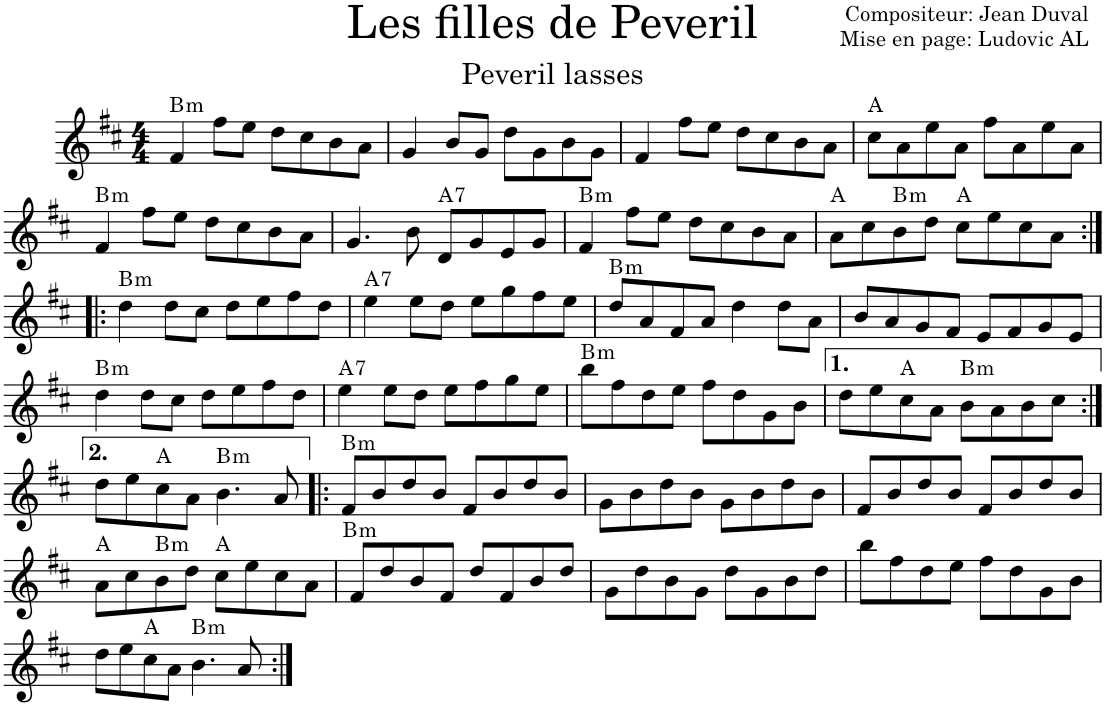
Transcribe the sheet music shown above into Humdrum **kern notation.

**kern	**harte
*part1	*part1
*staff1	*
*I"Violon	*
*I'Vln.	*
*clefG2	*
*k[f#c#]	*
*M4/4	*
=1	=1
!	!LO:H:kt=m
4f#/	B:min
8ff#\L	.
8ee\J	.
8dd\L	.
8cc#\	.
8b\	.
8a\J	.
=2	=2
4g/	.
8b/L	.
8g/J	.
8dd\L	.
8g\	.
8b\	.
8g\J	.
=3	=3
4f#/	.
8ff#\L	.
8ee\J	.
8dd\L	.
8cc#\	.
8b\	.
8a\J	.
=4	=4
8cc#\L	A:maj
8a\	.
8ee\	.
8a\J	.
8ff#\L	.
8a\	.
8ee\	.
8a\J	.
!!LO:LB:g=z
=5	=5
!	!LO:H:kt=m
4f#/	B:min
8ff#\L	.
8ee\J	.
8dd\L	.
8cc#\	.
8b\	.
8a\J	.
=6	=6
4.g/	.
8b\	.
!	!LO:H:kt=7
8d/L	A:7
8g/	.
8e/	.
8g/J	.
=7	=7
!	!LO:H:kt=m
4f#/	B:min
8ff#\L	.
8ee\J	.
8dd\L	.
8cc#\	.
8b\	.
8a\J	.
=8	=8
8a\L	A:maj
8cc#\	.
!	!LO:H:kt=m
8b\	B:min
8dd\J	.
8cc#\L	A:maj
8ee\	.
8cc#\	.
8a\J	.
!!LO:LB:g=z
=9:|!|:	=9:|!|:
!	!LO:H:kt=m
4dd\	B:min
8dd\L	.
8cc#\J	.
8dd\L	.
8ee\	.
8ff#\	.
8dd\J	.
=10	=10
!	!LO:H:kt=7
4ee\	A:7
8ee\L	.
8dd\J	.
8ee\L	.
8gg\	.
8ff#\	.
8ee\J	.
=11	=11
!	!LO:H:kt=m
8dd/L	B:min
8a/	.
8f#/	.
8a/J	.
4dd\	.
8dd\L	.
8a\J	.
=12	=12
8b/L	.
8a/	.
8g/	.
8f#/J	.
8e/L	.
8f#/	.
8g/	.
8e/J	.
!!LO:LB:g=z
=13	=13
!	!LO:H:kt=m
4dd\	B:min
8dd\L	.
8cc#\J	.
8dd\L	.
8ee\	.
8ff#\	.
8dd\J	.
=14	=14
!	!LO:H:kt=7
4ee\	A:7
8ee\L	.
8dd\J	.
8ee\L	.
8ff#\	.
8gg\	.
8ee\J	.
=15	=15
!	!LO:H:kt=m
8bb\L	B:min
8ff#\	.
8dd\	.
8ee\J	.
8ff#\L	.
8dd\	.
8g\	.
8b\J	.
=16	=16
8dd\L	.
8ee\	.
8cc#\	A:maj
8a\J	.
!	!LO:H:kt=m
8b\L	B:min
8a\	.
8b\	.
8cc#\J	.
!!LO:LB:g=z
=17:|!	=17:|!
8dd\L	.
8ee\	.
8cc#\	A:maj
8a\J	.
!	!LO:H:kt=m
4.b\	B:min
8a/	.
=18!|:	=18!|:
!	!LO:H:kt=m
8f#/L	B:min
8b/	.
8dd/	.
8b/J	.
8f#/L	.
8b/	.
8dd/	.
8b/J	.
=19	=19
8g\L	.
8b\	.
8dd\	.
8b\J	.
8g\L	.
8b\	.
8dd\	.
8b\J	.
=20	=20
8f#/L	.
8b/	.
8dd/	.
8b/J	.
8f#/L	.
8b/	.
8dd/	.
8b/J	.
!!LO:LB:g=z
=21	=21
8a\L	A:maj
8cc#\	.
!	!LO:H:kt=m
8b\	B:min
8dd\J	.
8cc#\L	A:maj
8ee\	.
8cc#\	.
8a\J	.
=22	=22
!	!LO:H:kt=m
8f#/L	B:min
8dd/	.
8b/	.
8f#/J	.
8dd/L	.
8f#/	.
8b/	.
8dd/J	.
=23	=23
8g\L	.
8dd\	.
8b\	.
8g\J	.
8dd\L	.
8g\	.
8b\	.
8dd\J	.
=24	=24
8bb\L	.
8ff#\	.
8dd\	.
8ee\J	.
8ff#\L	.
8dd\	.
8g\	.
8b\J	.
!!LO:LB:g=z
=25	=25
8dd\L	.
8ee\	.
8cc#\	A:maj
8a\J	.
!	!LO:H:kt=m
4.b\	B:min
8a/	.
=:|!	=:|!
*-	*-
